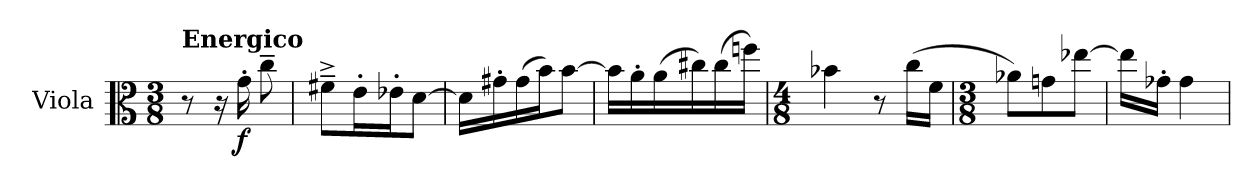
**kern	**dynam
*part1	*part1
*staff1	*staff1
*I"Viola	*
*I'Vla.	*
*clefC3	*
*k[]	*
*M3/8	*
*MM66	*
=1	=1
!LO:TX:a:B:t=Energico	!
8r	.
16r	.
!	!LO:DY:b
16g'\	f
8cc~\	.
=2	=2
8f#X~^\L	.
16e'\L	.
16e-X'\J	.
[8d\J	.
=3	=3
16d\LL]	.
16g#X'\	.
(>16g#\	.
16b\J)	.
[8b\J	.
=4	=4
16b\LL]	.
16a'\	.
(>16a\	.
16cc#X\)	.
(>16cc#\	.
16ffn\JJ)	.
=5	=5
*M4/8	*
4b-X\	.
8r	.
(>16cc\LL	.
16f\JJ	.
=6	=6
*M3/8	*
8a-X\L)	.
8gn\	.
[8ee-X\J	.
=7	=7
16ee-\LL]	.
16g-X'\JJ	.
4g-\	.
=	=
*-	*-
